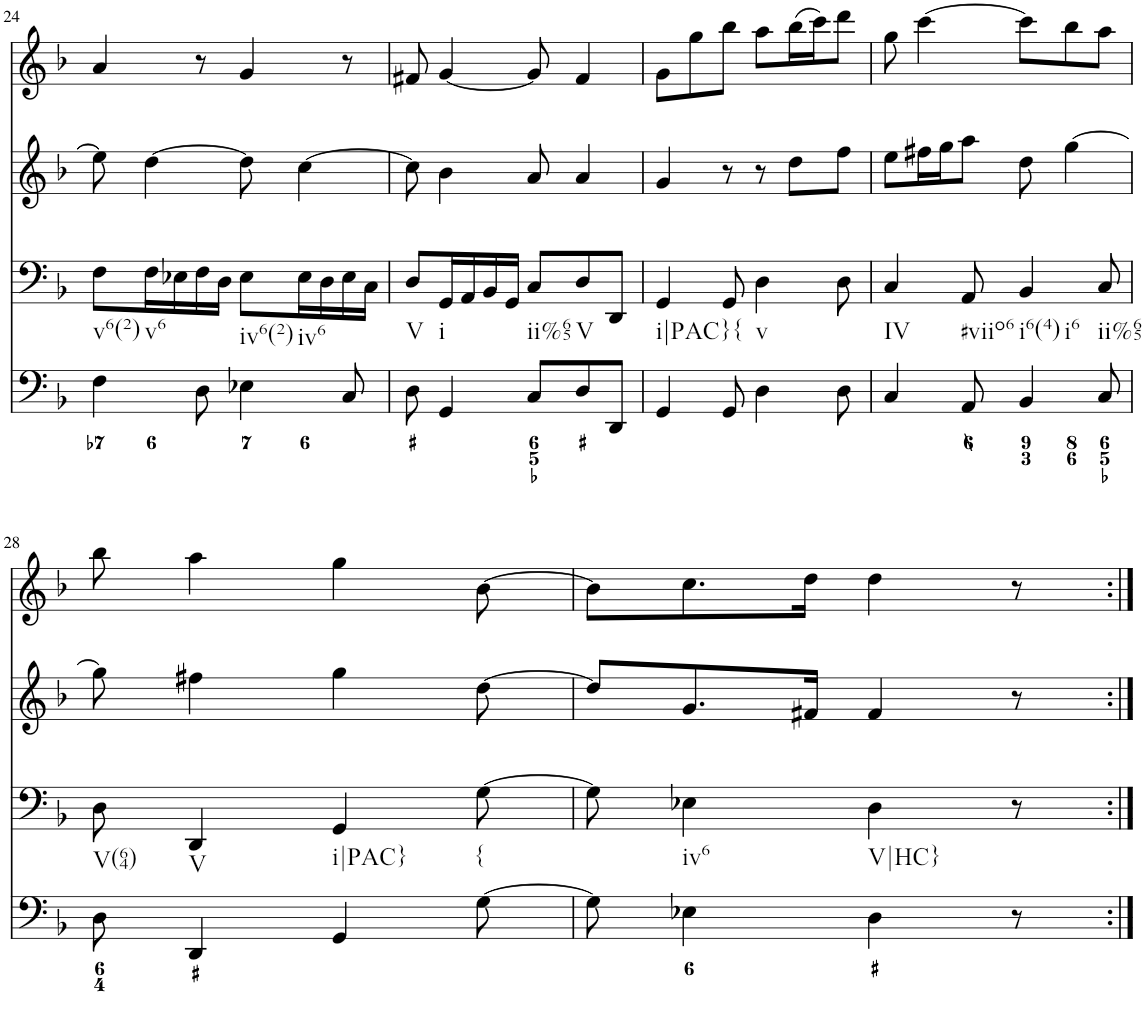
**kern	**kern	**kern	**kern
*part4	*part3	*part2	*part1
*staff4	*staff3	*staff2	*staff1
*I"violn	*I"violn	*I"cello	*I"organ
!!LO:PB:g=z
*clefF4	*clefF4	*clefG2	*clefG2
*k[b-]	*k[b-]	*k[b-]	*k[b-]
*d:	*d:	*d:	*d:
*M6/8	*M6/8	*M6/8	*M6/8
=24	=24	=24	=24
!	!LO:TX:b:t=v6(2)	!	!
4F\	8F\L	8ee-\]	4a/
!	!LO:TX:b:t=v6	!	!
.	16F\L	[4dd\	.
.	16E-X\	.	.
8D\	16F\	.	8r
.	16D\JJ	.	.
!	!LO:TX:b:t=iv6(2)	!	!
4E-X\	8E-\L	8dd\]	4g/
!	!LO:TX:b:t=iv6	!	!
.	16E-\L	[4cc\	.
.	16D\	.	.
8C/	16E-\	.	8r
.	16C\JJ	.	.
=25	=25	=25	=25
!	!LO:TX:b:t=V	!	!
8D\	8D/L	8cc\]	8f#X/
!	!LO:TX:b:t=i	!	!
4GG/	16GG/L	4b-\	[4g/
.	16AA/	.	.
.	16BB-/	.	.
.	16GG/JJ	.	.
!	!LO:TX:b:t=ii%65	!	!
8C/L	8C/L	8a/	8g/]
!	!LO:TX:b:t=V	!	!
8D/	8D/	4a/	4f#/
8DD/J	8DD/J	.	.
=26	=26	=26	=26
!	!LO:TX:b:t=i|PAC}{	!	!
4GG/	4GG/	4g/	8g\L
.	.	.	8gg\
8GG/	8GG/	8r	8bb-\J
!	!LO:TX:b:t=v	!	!
4D\	4D\	8r	8aa\L
.	.	8dd\L	(16bb-\L
.	.	.	16ccc\J)
8D\	8D\	8ff\J	8ddd\J
=27	=27	=27	=27
!	!LO:TX:b:t=IV	!	!
4C/	4C/	8ee\L	8gg\
.	.	16ff#X\L	[4ccc\
.	.	16gg\J	.
!	!LO:TX:b:t=#viio6	!	!
8AA/	8AA/	8aa\J	.
!	!LO:TX:b:t=i6(4)	!	!
!	!LO:TX:b:t=i6	!	!
4BB-/	4BB-/	8dd\	8ccc\L]
.	.	[4gg\	8bb-\
!	!LO:TX:b:t=ii%65	!	!
8C/	8C/	.	8aa\J
!!LO:LB:g=z
=28	=28	=28	=28
!	!LO:TX:b:t=V(64)	!	!
8D\	8D\	8gg\]	8bb-\
!	!LO:TX:b:t=V	!	!
4DD/	4DD/	4ff#X\	4aa\
!	!LO:TX:b:t=i|PAC}	!	!
4GG/	4GG/	4gg\	4gg\
!	!LO:TX:b:t={	!	!
[8G\	[8G\	[8dd\	[8b-\
=29	=29	=29	=29
8G\]	8G\]	8dd/L]	8b-\L]
!	!LO:TX:b:t=iv6	!	!
4E-X\	4E-X\	8.g/	8.cc\
.	.	16f#X/Jk	16dd\Jk
!	!LO:TX:b:t=V|HC}	!	!
4D\	4D\	4f#/	4dd\
8r	8r	8r	8r
=:|!	=:|!	=:|!	=:|!
*-	*-	*-	*-
